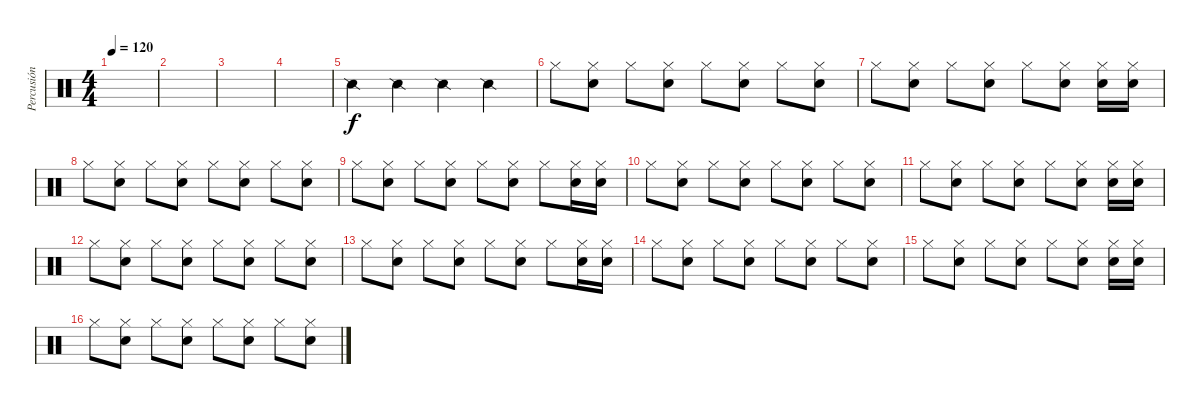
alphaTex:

\track ("Percusión" "Percusión") {instrument percussion}
\staff {score}
\articulation defaults
\ts (4 4)
\tempo 120
\clef neutral
\ks c
|
|
|
|
"Snare (side stick) 2".4 "Snare (side stick) 2".4 "Snare (side stick) 2".4 "Snare (side stick) 2".4 |
"Hi-Hat (closed)".8 ("Electric Snare (hit)" "Hi-Hat (closed)").8 "Hi-Hat (closed)".8 ("Electric Snare (hit)" "Hi-Hat (closed)").8 "Hi-Hat (closed)".8 ("Electric Snare (hit)" "Hi-Hat (closed)").8 "Hi-Hat (closed)".8 ("Electric Snare (hit)" "Hi-Hat (closed)").8 |
"Hi-Hat (closed)".8 ("Electric Snare (hit)" "Hi-Hat (closed)").8 "Hi-Hat (closed)".8 ("Electric Snare (hit)" "Hi-Hat (closed)").8 "Hi-Hat (closed)".8 ("Electric Snare (hit)" "Hi-Hat (closed)").8 ("Electric Snare (hit)" "Hi-Hat (closed)").16 ("Electric Snare (hit)" "Hi-Hat (closed)").16 |
"Hi-Hat (closed)".8 ("Electric Snare (hit)" "Hi-Hat (closed)").8 "Hi-Hat (closed)".8 ("Electric Snare (hit)" "Hi-Hat (closed)").8 "Hi-Hat (closed)".8 ("Electric Snare (hit)" "Hi-Hat (closed)").8 "Hi-Hat (closed)".8 ("Electric Snare (hit)" "Hi-Hat (closed)").8 |
"Hi-Hat (closed)".8 ("Electric Snare (hit)" "Hi-Hat (closed)").8 "Hi-Hat (closed)".8 ("Electric Snare (hit)" "Hi-Hat (closed)").8 "Hi-Hat (closed)".8 ("Electric Snare (hit)" "Hi-Hat (closed)").8 "Hi-Hat (closed)".8 ("Electric Snare (hit)" "Hi-Hat (closed)").16 ("Electric Snare (hit)" "Hi-Hat (closed)").16 |
"Hi-Hat (closed)".8 ("Electric Snare (hit)" "Hi-Hat (closed)").8 "Hi-Hat (closed)".8 ("Electric Snare (hit)" "Hi-Hat (closed)").8 "Hi-Hat (closed)".8 ("Electric Snare (hit)" "Hi-Hat (closed)").8 "Hi-Hat (closed)".8 ("Electric Snare (hit)" "Hi-Hat (closed)").8 |
"Hi-Hat (closed)".8 ("Electric Snare (hit)" "Hi-Hat (closed)").8 "Hi-Hat (closed)".8 ("Electric Snare (hit)" "Hi-Hat (closed)").8 "Hi-Hat (closed)".8 ("Electric Snare (hit)" "Hi-Hat (closed)").8 ("Electric Snare (hit)" "Hi-Hat (closed)").16 ("Electric Snare (hit)" "Hi-Hat (closed)").16 |
"Hi-Hat (closed)".8 ("Electric Snare (hit)" "Hi-Hat (closed)").8 "Hi-Hat (closed)".8 ("Electric Snare (hit)" "Hi-Hat (closed)").8 "Hi-Hat (closed)".8 ("Electric Snare (hit)" "Hi-Hat (closed)").8 "Hi-Hat (closed)".8 ("Electric Snare (hit)" "Hi-Hat (closed)").8 |
"Hi-Hat (closed)".8 ("Electric Snare (hit)" "Hi-Hat (closed)").8 "Hi-Hat (closed)".8 ("Electric Snare (hit)" "Hi-Hat (closed)").8 "Hi-Hat (closed)".8 ("Electric Snare (hit)" "Hi-Hat (closed)").8 "Hi-Hat (closed)".8 ("Electric Snare (hit)" "Hi-Hat (closed)").16 ("Electric Snare (hit)" "Hi-Hat (closed)").16 |
"Hi-Hat (closed)".8 ("Electric Snare (hit)" "Hi-Hat (closed)").8 "Hi-Hat (closed)".8 ("Electric Snare (hit)" "Hi-Hat (closed)").8 "Hi-Hat (closed)".8 ("Electric Snare (hit)" "Hi-Hat (closed)").8 "Hi-Hat (closed)".8 ("Electric Snare (hit)" "Hi-Hat (closed)").8 |
"Hi-Hat (closed)".8 ("Electric Snare (hit)" "Hi-Hat (closed)").8 "Hi-Hat (closed)".8 ("Electric Snare (hit)" "Hi-Hat (closed)").8 "Hi-Hat (closed)".8 ("Electric Snare (hit)" "Hi-Hat (closed)").8 ("Electric Snare (hit)" "Hi-Hat (closed)").16 ("Electric Snare (hit)" "Hi-Hat (closed)").16 |
"Hi-Hat (closed)".8 ("Electric Snare (hit)" "Hi-Hat (closed)").8 "Hi-Hat (closed)".8 ("Electric Snare (hit)" "Hi-Hat (closed)").8 "Hi-Hat (closed)".8 ("Electric Snare (hit)" "Hi-Hat (closed)").8 "Hi-Hat (closed)".8 ("Electric Snare (hit)" "Hi-Hat (closed)").8
